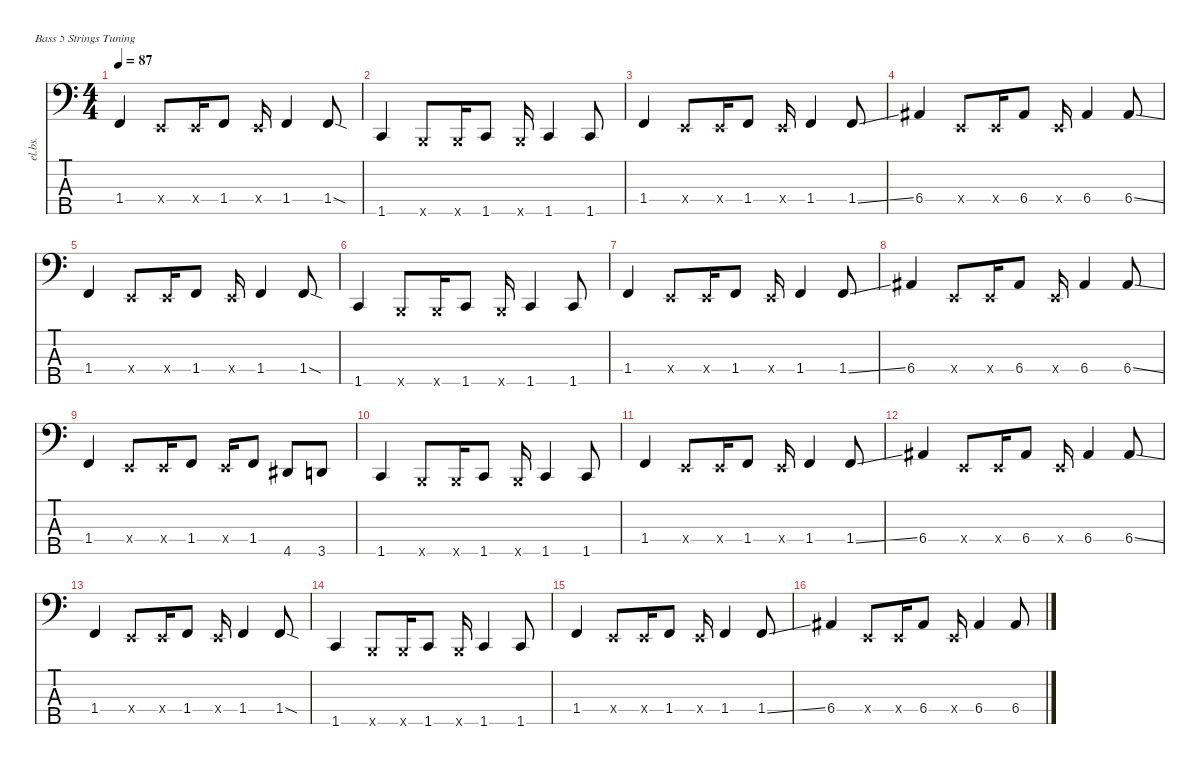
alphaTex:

\defaultSystemsLayout 4
\hideDynamics
\bracketExtendMode nobrackets
\otherSystemsTrackNameOrientation horizontal
\track ("Bass" "el.bs.") {instrument electricbasspick}
\staff {score tabs}
\tuning (G2 D2 A1 E1 B0)
\ts (4 4)
\tempo 87
\clef f4
\ks c
1.4.4{dy f} 0.4{x}.8 0.4{x}.16 1.4.8 0.4{x}.16 1.4.4 1.4{sod}.8 |
1.5.4 0.5{x}.8 0.5{x}.16 1.5.8 0.5{x}.16 1.5.4 1.5.8 |
1.4.4 0.4{x}.8 0.4{x}.16 1.4.8 0.4{x}.16 1.4.4 1.4{ss}.8 |
6.4{acc #}.4 0.4{x}.8 0.4{x}.16 6.4{acc #}.8 0.4{x}.16 6.4{acc #}.4 6.4{ss acc #}.8 |
1.4.4 0.4{x}.8 0.4{x}.16 1.4.8 0.4{x}.16 1.4.4 1.4{sod}.8 |
1.5.4 0.5{x}.8 0.5{x}.16 1.5.8 0.5{x}.16 1.5.4 1.5.8 |
1.4.4 0.4{x}.8 0.4{x}.16 1.4.8 0.4{x}.16 1.4.4 1.4{ss}.8 |
6.4{acc #}.4 0.4{x}.8 0.4{x}.16 6.4{acc #}.8 0.4{x}.16 6.4{acc #}.4 6.4{ss acc #}.8 |
1.4.4 0.4{x}.8 0.4{x}.16 1.4.8 0.4{x}.16 1.4.8 4.5{acc #}.8 3.5.8 |
1.5.4 0.5{x}.8 0.5{x}.16 1.5.8 0.5{x}.16 1.5.4 1.5.8 |
1.4.4 0.4{x}.8 0.4{x}.16 1.4.8 0.4{x}.16 1.4.4 1.4{ss}.8 |
6.4{acc #}.4 0.4{x}.8 0.4{x}.16 6.4{acc #}.8 0.4{x}.16 6.4{acc #}.4 6.4{ss acc #}.8 |
1.4.4 0.4{x}.8 0.4{x}.16 1.4.8 0.4{x}.16 1.4.4 1.4{sod}.8 |
1.5.4 0.5{x}.8 0.5{x}.16 1.5.8 0.5{x}.16 1.5.4 1.5.8 |
1.4.4 0.4{x}.8 0.4{x}.16 1.4.8 0.4{x}.16 1.4.4 1.4{ss}.8 |
6.4{acc #}.4 0.4{x}.8 0.4{x}.16 6.4{acc #}.8 0.4{x}.16 6.4{acc #}.4 6.4{ss acc #}.8
